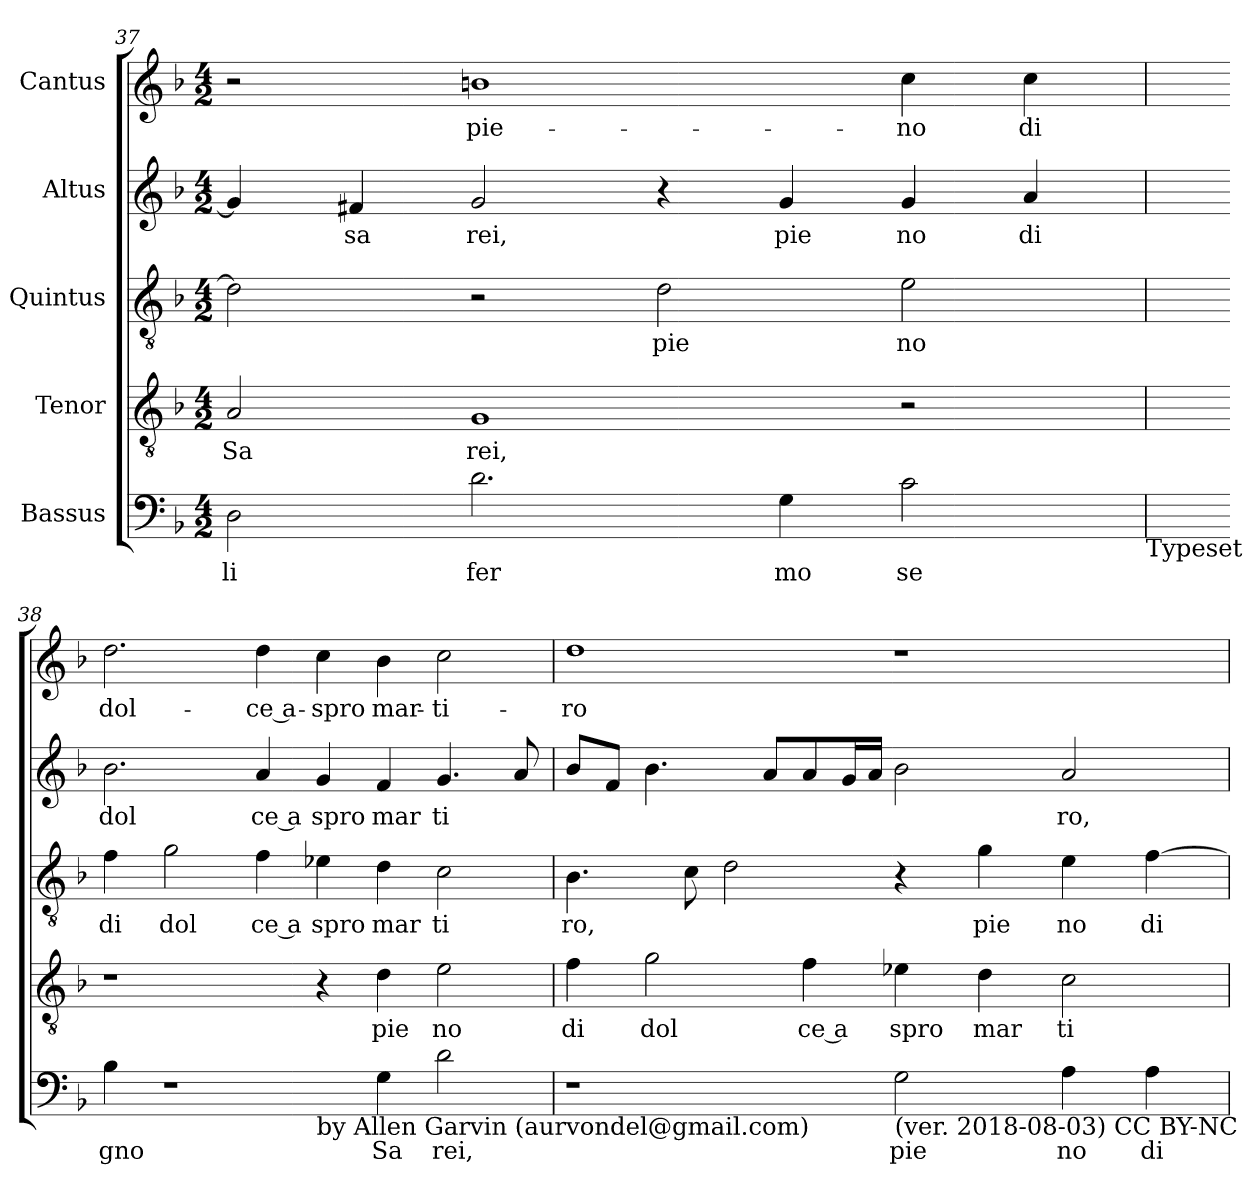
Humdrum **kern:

**kern	**text	**kern	**text	**kern	**text	**kern	**text	**kern	**text
*part5	*part5	*part4	*part4	*part3	*part3	*part2	*part2	*part1	*part1
*staff5	*staff5	*staff4	*staff4	*staff3	*staff3	*staff2	*staff2	*staff1	*staff1
*I"Bassus	*	*I"Tenor	*	*I"Quintus	*	*I"Altus	*	*I"Cantus	*
!!LO:LB:g=z
*clefF4	*	*clefGv2	*	*clefGv2	*	*clefG2	*	*clefG2	*
*k[b-]	*	*k[b-]	*	*k[b-]	*	*k[b-]	*	*k[b-]	*
*F:	*	*F:	*	*F:	*	*F:	*	*F:	*
*M4/2	*	*M4/2	*	*M4/2	*	*M4/2	*	*M4/2	*
=37	=37	=37	=37	=37	=37	=37	=37	=37	=37
!	!LO:LY:b:cj	!	!LO:LY:b:cj	!	!	!	!	!	!
2D\	li	2A/	Sa	2d\]	.	4g/]	.	2r	.
!	!	!	!	!	!	!	!LO:LY:b:cj	!	!
.	.	.	.	.	.	4f#/	sa	.	.
!	!LO:LY:b:cj	!	!LO:LY:b:cj	!	!	!	!LO:LY:b:cj	!	!LO:LY:b:cj
2.d\	fer	1G	rei,	2r	.	2g/	rei,	1bn	pie-
!	!	!	!	!	!LO:LY:b:cj	!	!	!	!
.	.	.	.	2d\	pie	4r	.	.	.
!	!LO:LY:b:cj	!	!	!	!	!	!LO:LY:b:cj	!	!
4G\	mo	.	.	.	.	4g/	pie	.	.
!	!LO:LY:b:cj	!	!	!	!LO:LY:b:cj	!	!LO:LY:b:cj	!	!LO:LY:b:cj
2c\	se	2r	.	2e\	no	4g/	no	4cc\	-no
!	!	!	!	!	!	!	!LO:LY:b:cj	!	!LO:LY:b:cj
.	.	.	.	.	.	4a/	di	4cc\	di
!LO:TX:b:t=Typeset	!	!	!	!	!	!	!	!	!
=38	=38	=38	=38	=38	=38	=38	=38	=38	=38
!	!LO:LY:b:cj	!	!	!	!LO:LY:b:cj	!	!LO:LY:b:cj	!	!LO:LY:b:cj
*^	*	*	*	*	*	*	*	*	*
4B-\	1ryy	gno	1r	.	4f\	di	2.b-\	dol	2.dd\	dol-
!	!	!	!	!	!	!LO:LY:b:cj	!	!	!	!
1r	.	.	.	.	2g\	dol	.	.	.	.
!	!	!	!	!	!	!LO:LY:b:rj	!	!LO:LY:b:rj	!	!LO:LY:b:rj
.	.	.	.	.	4f\	ce a	4a/	ce a	4dd\	-ce a-
!	!LO:TX:b:t=by Allen Garvin (aurvondel@gmail.com)	!	!	!	!	!	!	!	!	!
!	!	!	!	!	!	!LO:LY:b:cj	!	!LO:LY:b:cj	!	!LO:LY:b:cj
.	1ryy	.	4r	.	4e-X\	spro	4g/	spro	4cc\	-spro
!	!	!LO:LY:b:cj	!	!LO:LY:b:cj	!	!LO:LY:b:cj	!	!LO:LY:b:cj	!	!LO:LY:b:cj
4G\	.	Sa	4d\	pie	4d\	mar	4f/	mar	4b-\	mar-
!	!	!LO:LY:b:cj	!	!LO:LY:b:cj	!	!LO:LY:b:cj	!	!LO:LY:b:cj	!	!LO:LY:b:cj
2d\	.	rei,	2e\	no	2c\	ti	4.g/	ti	2cc\	-ti-
.	.	.	.	.	.	.	8a/	.	.	.
=39	=39	=39	=39	=39	=39	=39	=39	=39	=39	=39
!	!	!	!	!LO:LY:b:cj	!	!LO:LY:b	!	!	!	!LO:LY:b:cj
*v	*v	*	*	*	*	*	*	*	*	*
1r	.	4f\	di	4.B-\	ro,	8b-/L	.	1dd	-ro
.	.	.	.	.	.	8f/J	.	.	.
!	!	!	!LO:LY:b:cj	!	!	!	!	!	!
.	.	2g\	dol	.	.	4.b-\	.	.	.
.	.	.	.	8c\	.	.	.	.	.
.	.	.	.	2d\	.	.	.	.	.
.	.	.	.	.	.	8a/L	.	.	.
!	!	!	!LO:LY:b:rj	!	!	!	!	!	!
.	.	4f\	ce a	.	.	8a/	.	.	.
.	.	.	.	.	.	16g/	.	.	.
.	.	.	.	.	.	16a/J	.	.	.
!LO:TX:b:t=(ver. 2018-08-03) CC BY-NC	!	!	!	!	!	!	!	!	!
!	!LO:LY:b:cj	!	!LO:LY:b:cj	!	!	!	!	!	!
2G\	pie	4e-X\	spro	4r	.	2b-\	.	1r	.
!	!	!	!LO:LY:b:cj	!	!LO:LY:b:cj	!	!	!	!
.	.	4d\	mar	4g\	pie	.	.	.	.
!	!LO:LY:b:cj	!	!LO:LY:b:cj	!	!LO:LY:b:cj	!	!LO:LY:b:cj	!	!
4A\	no	2c\	ti	4e\	no	2a/	ro,	.	.
!	!LO:LY:b:cj	!	!	!	!LO:LY:b:cj	!	!	!	!
4A\	di	.	.	[>4f\	di	.	.	.	.
=	=	=	=	=	=	=	=	=	=
*-	*-	*-	*-	*-	*-	*-	*-	*-	*-
